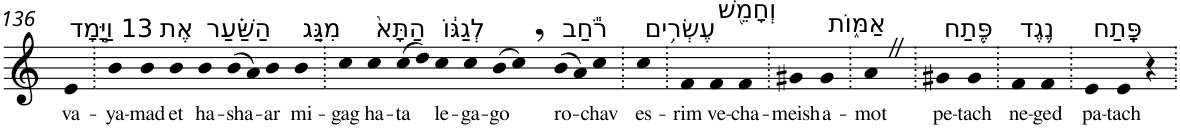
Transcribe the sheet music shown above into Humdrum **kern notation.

**kern	**text
*part1	*part1
*staff1	*staff1
*I"Piano	*
*I'Pno	*
!!LO:PB:g=z
*clefG2	*
*k[]	*
=136	=136
!LO:TX:a:t=13 וַיָּ֣מָד	!
!	!LO:LY:b
4e	va-
=137.	=137.
!	!LO:LY:b
4b	-ya-
!	!LO:LY:b
4b	-mad
!LO:TX:a:t=אֶת	!
!	!LO:LY:b
4b	et
!LO:TX:a:t=הַשַּׁ֗עַר	!
!	!LO:LY:b
4b	ha-
!	!LO:LY:b
(>8b	-sha-
8a)	.
!	!LO:LY:b
4b	-ar
!LO:TX:a:t=מִגַּ֤ג	!
!	!LO:LY:b
4b	mi-
=138.	=138.
!	!LO:LY:b
4cc	-gag
!LO:TX:a:t=הַתָּא֙	!
!	!LO:LY:b
4cc	ha-
!	!LO:LY:b
(>8cc	-ta
8dd)	.
!LO:TX:a:t=לְגַגּ֔וֹ	!
!	!LO:LY:b
4cc	le-
!	!LO:LY:b
4cc	-ga-
!	!LO:LY:b
(>8b	-go
8cc,)	.
!LO:TX:a:t=רֹ֕חַב	!
!	!LO:LY:b
(>8b	ro-
8a)	.
!	!LO:LY:b
4cc	-chav
=139.	=139.
!LO:TX:a:t=עֶשְׂרִ֥ים	!
!	!LO:LY:b
4cc	es-
=140.	=140.
!	!LO:LY:b
4f	-rim
!LO:TX:a:t=וְחָמֵ֖שׁ	!
!	!LO:LY:b
4f	ve-
!	!LO:LY:b
4f	-cha-
=141.	=141.
!	!LO:LY:b
4g#X	-meish
!LO:TX:a:t=אַמּ֑וֹת	!
!	!LO:LY:b
4g#	a-
=142.	=142.
!	!LO:LY:b
4aZ	-mot
=143.	=143.
!LO:TX:a:t=פֶּ֖תַח	!
!	!LO:LY:b
4g#X	pe-
!	!LO:LY:b
4g#	-tach
=144.	=144.
!LO:TX:a:t=נֶ֥גֶד	!
!	!LO:LY:b
4f	ne-
!	!LO:LY:b
4f	-ged
=145.	=145.
!LO:TX:a:t=פָּֽתַח	!
!	!LO:LY:b
4e	pa-
!	!LO:LY:b
4e	-tach
4r	.
=.	=.
*-	*-
